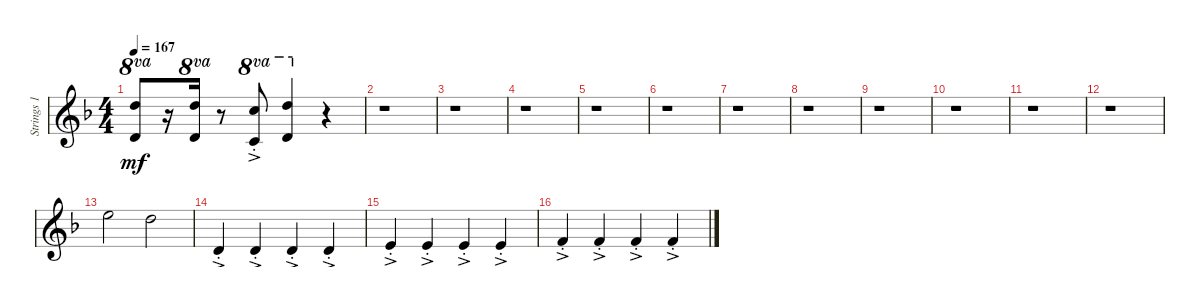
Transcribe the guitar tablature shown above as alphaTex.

\track ("Strings 1" "Strings 1") {instrument voiceoohs}
\staff {score}
\tuning (E4 B3 G3 D3 A2 E2 B1) {hide}
\ts (4 4)
\tempo 167
\clef g2
\ks dminor
(22.1 15.2).8{ot 8va dy mf} r.16 (10.1 27.2).16{ot 8va} r.8 (20.1 13.2{ac st}).8{ot 8va} (10.1 27.2).4{ot 8va} r.4 |
r.1 |
r.1 |
r.1 |
r.1 |
r.1 |
r.1 |
r.1 |
r.1 |
r.1 |
r.1 |
r.1 |
12.1.2 10.1.2 |
3.2{ac st}.4 3.2{ac st}.4 3.2{ac st}.4 3.2{ac st}.4 |
0.1{ac st}.4 0.1{ac st}.4 0.1{ac st}.4 0.1{ac st}.4 |
1.1{ac st}.4 1.1{ac st}.4 1.1{ac st}.4 1.1{ac st}.4
